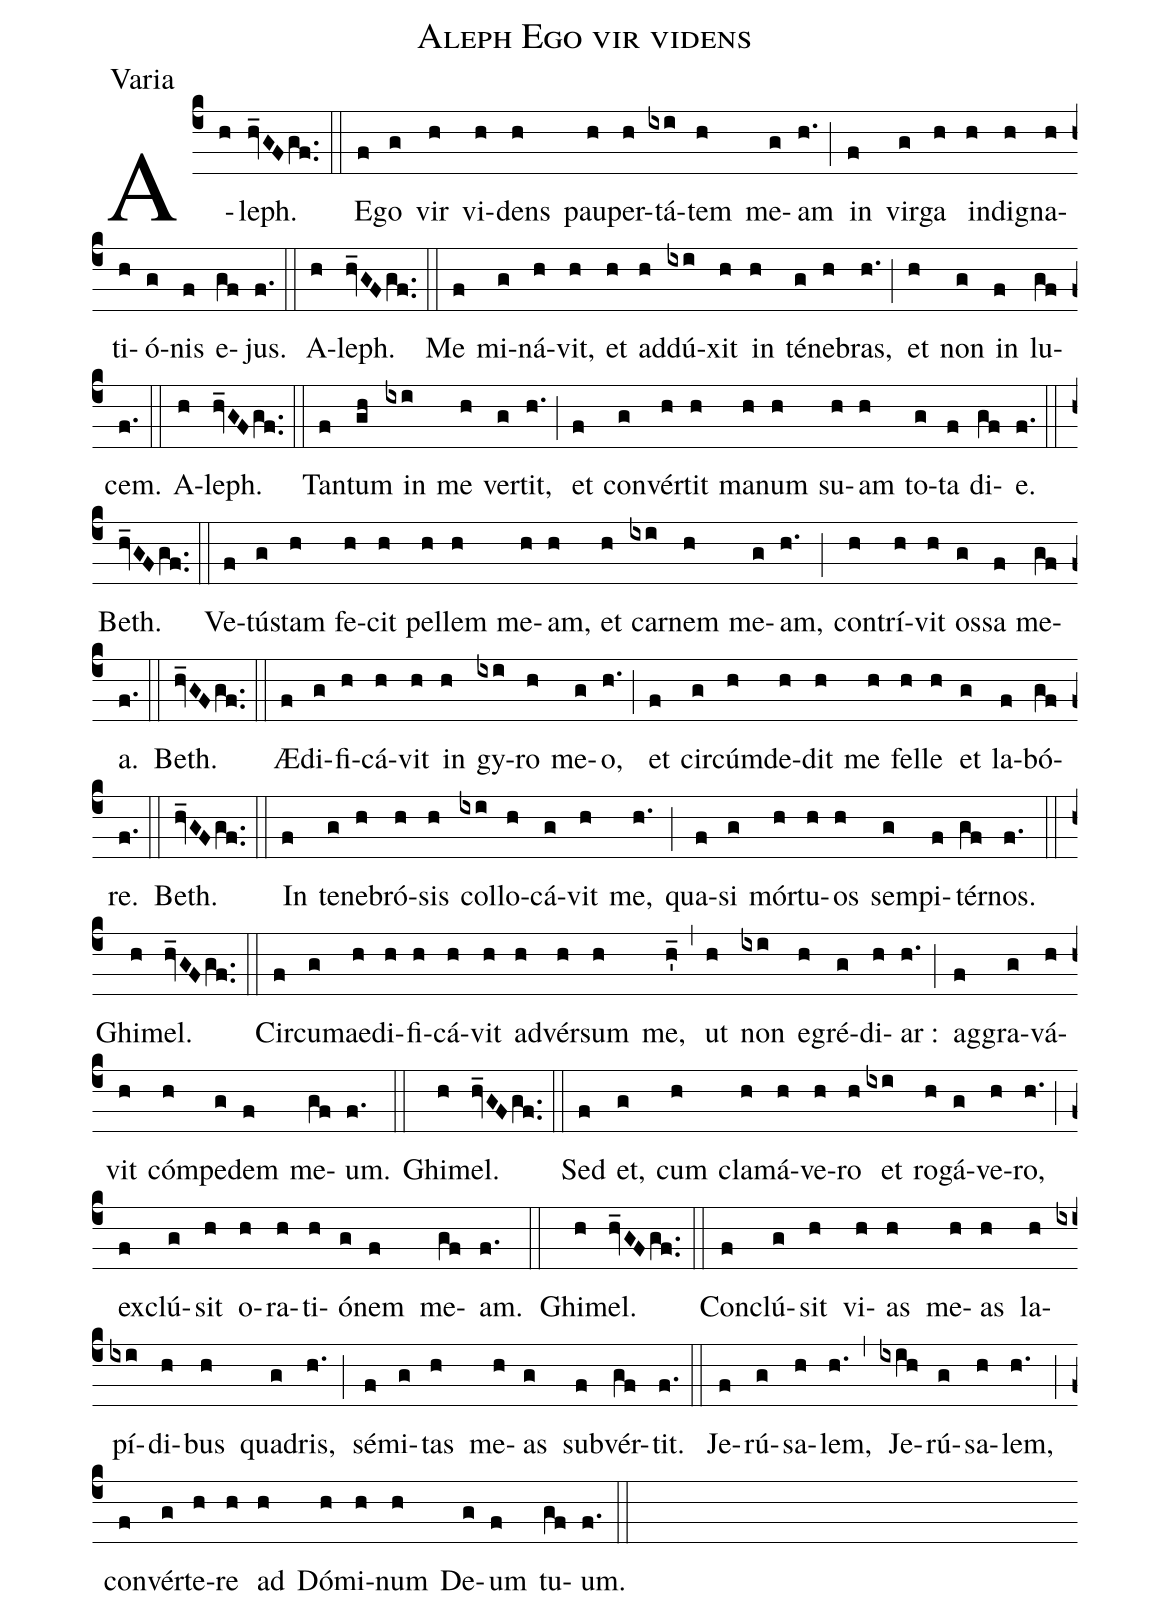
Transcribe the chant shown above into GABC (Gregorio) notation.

name:Aleph Ego vir videns;
office-part:Varia;
%%
(c4) A(h)leph.(hv_GFgf..) (::) E(f)go(g) vir(h) vi(h)dens(h) pau(h)per(h)tá(ixi)tem(h) me(g)am(h.) (;) in(f) vir(g)ga(h) in(h)di(h)gna(h)ti(h)ó(g)nis(f) e(gf)jus.(f.) (::)
A(h)leph.(hv_GFgf..) (::) Me(f) mi(g)ná(h)vit,(h) et(h) ad(h)dú(ixi)xit(h) in(h) té(g)ne(h)bras,(h.) (;) et(h) non(g) in(f) lu(gf)cem.(f.) (::)
A(h)leph.(hv_GFgf..) (::) Tan(f)tum(gh) in(ixi) me(h) ver(g)tit,(h.) (;) et(f) con(g)vér(h)tit(h) ma(h)num(h) su(h)am(h) to(g)ta(f) di(gf)e.(f.) (::)
Beth.(hv_GFgf..) (::) Ve(f)tú(g)stam(h) fe(h)cit(h) pel(h)lem(h) me(h)am,(h) et(h) car(ixi)nem(h) me(g)am,(h.) (;) con(h)trí(h)vit(h) os(g)sa(f) me(gf)a.(f.) (::)
Beth.(hv_GFgf..) (::) Æ(f)di(g)fi(h)cá(h)vit(h) in(h) gy(ixi)ro(h) me(g)o,(h.) (;) et(f) cir(g)cúm(h)de(h)dit(h) me(h) fel(h)le(h) et(g) la(f)bó(gf)re.(f.) (::)
Beth.(hv_GFgf..) (::) In(f) te(g)ne(h)bró(h)sis(h) col(ixi)lo(h)cá(g)vit(h) me,(h.) (;) qua(f)si(g) mór(h)tu(h)os(h) sem(g)pi(f)tér(gf)nos.(f.) (::)
Ghi(h)mel.(hv_GFgf..) (::) Cir(f)cum(g)ae(h)di(h)fi(h)cá(h)vit(h) ad(h)vér(h)sum(h) me,(h'_) (,) ut(h) non(ixi) e(h)gré(g)di(h)ar :(h.) (;) ag(f)gra(g)vá(h)vit(h) cóm(h)pe(g)dem(f) me(gf)um.(f.) (::)
Ghi(h)mel.(hv_GFgf..) (::) Sed(f) et,(g) cum(h) cla(h)má(h)ve(h)ro(h) et(ixi) ro(h)gá(g)ve(h)ro,(h.) (;) ex(f)clú(g)sit(h) o(h)ra(h)ti(h)ó(g)nem(f) me(gf)am.(f.) (::)
Ghi(h)mel.(hv_GFgf..) (::) Con(f)clú(g)sit(h) vi(h)as(h) me(h)as(h) la(h)pí(ixi)di(h)bus(h) qua(g)dris,(h.) (;) sé(f)mi(g)tas(h) me(h)as(g) sub(f)vér(gf)tit.(f.) (::)
Je(f)rú(g)sa(h)lem,(h.) (,) Je(ixih)rú(g)sa(h)lem,(h.) (;) con(f)vér(g)te(h)re(h) ad(h) Dó(h)mi(h)num(h) De(g)um(f) tu(gf)um.(f.) (::)
